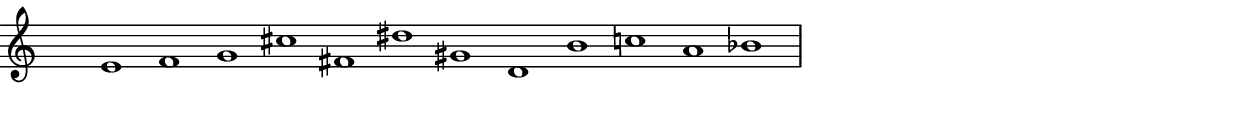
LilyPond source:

%
% $Id: schoenberg-op25-row-O.ly 79 2009-07-10 10:51:47Z nicb $
%

\version "2.10.33"

\include "_setup.ly"

\score {
	\relative c' {
	  \override Score.MetronomeMark #'transparent = ##t
    \override Score.TimeSignature #'transparent = ##t
		\set Staff.midiInstrument = "acoustic grand"
		\key c \major
		\clef treble
	  \time 12/1
	  \tempo 1 = 120
	  e1 f1 g1 cis1 fis,1 dis'1 gis,1 d1 b'1 c1 a1 bes1
	}
  \midi{}
  \layout{}
}
